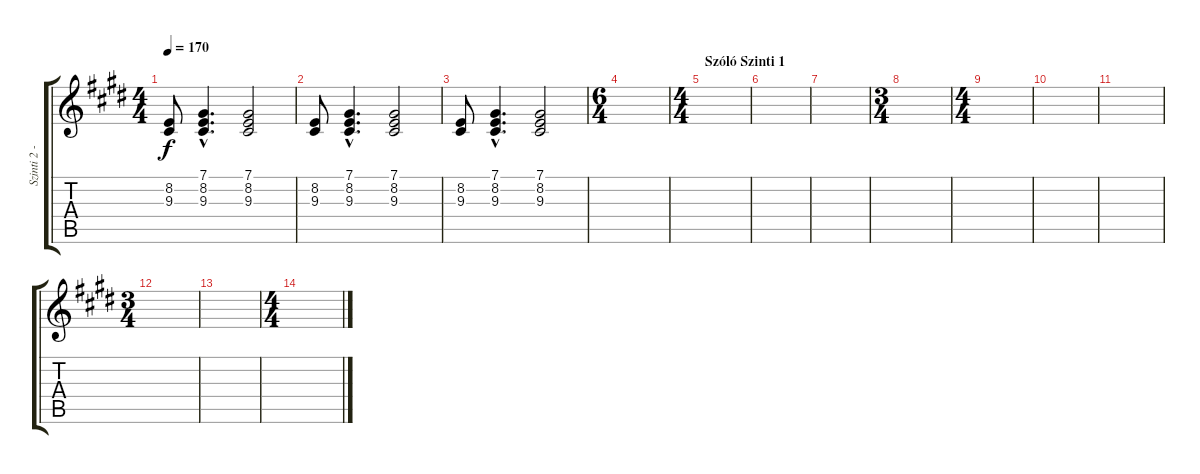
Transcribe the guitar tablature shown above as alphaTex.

\track ("Szinti 2 - Kórus, Strings" "Szinti 2 -") {instrument stringensemble1}
\staff {score tabs}
\tuning (Db4 Ab3 E3 B2 Gb2 Db2) {hide}
\ts (4 4)
\tempo 170
\clef g2
\ks c#minor
(8.2 9.3).8{dy f} (7.1{hac} 8.2{hac} 9.3{hac}).4{d} (7.1 8.2 9.3).2 |
(8.2 9.3).8 (7.1{hac} 8.2{hac} 9.3{hac}).4{d} (7.1 8.2 9.3).2 |
(8.2 9.3).8 (7.1{hac} 8.2{hac} 9.3{hac}).4{d} (7.1 8.2 9.3).2 |
\ts (6 4)
|
\ts (4 4)
\section ("" "Szóló Szinti 1")
|
|
|
\ts (3 4)
|
\ts (4 4)
|
|
|
\ts (3 4)
|
|
\ts (4 4)
